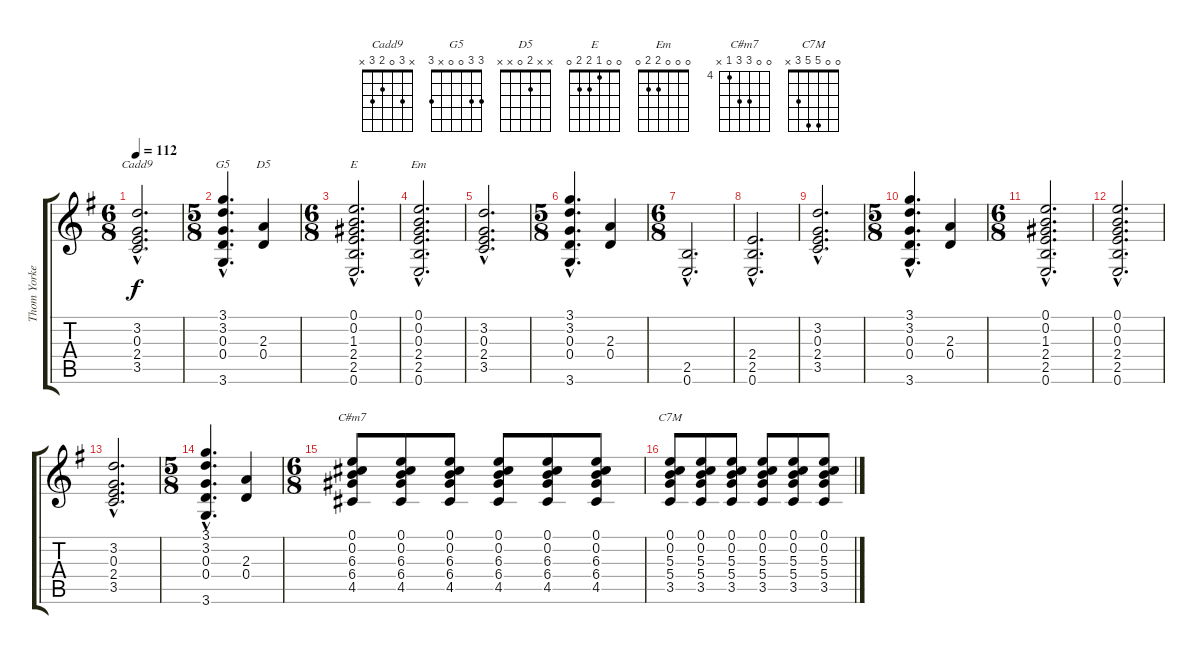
\track ("Thom Yorke (Guitar)" "Thom Yorke") {instrument distortionguitar}
\staff {score tabs}
\tuning (E4 B3 G3 D3 A2 E2) {hide}
\chord ("Cadd9" x 3 0 2 3 x)
\chord ("G5" 3 3 0 0 x 3)
\chord ("D5" x x 2 0 x x)
\chord ("E" 0 0 1 2 2 0)
\chord ("Em" 0 0 0 2 2 0)
\chord ("C#m7" 0 0 6 6 4 x) {firstfret 4}
\chord ("C7M" 0 0 5 5 3 x)
\ts (6 8)
\tempo 112
\clef g2
\ks g
(3.2{hac} 0.3{hac} 2.4{hac} 3.5{hac}).2{d ch "Cadd9" dy f} |
\ts (5 8)
(3.1{hac} 3.2{hac} 0.3{hac} 0.4{hac} 3.6{hac}).4{d ch "G5"} (2.3 0.4).4{ch "D5"} |
\ts (6 8)
(0.1{hac} 0.2{hac} 1.3{hac} 2.4{hac} 2.5{hac} 0.6{hac}).2{d ch "E"} |
(0.1{hac} 0.2{hac} 0.3{hac} 2.4{hac} 2.5{hac} 0.6{hac}).2{d ch "Em"} |
(3.2{hac} 0.3{hac} 2.4{hac} 3.5{hac}).2{d} |
\ts (5 8)
(3.1{hac} 3.2{hac} 0.3{hac} 0.4{hac} 3.6{hac}).4{d} (2.3 0.4).4 |
\ts (6 8)
(2.5{hac} 0.6{hac}).2{d} |
(2.4{hac} 2.5{hac} 0.6{hac}).2{d} |
(3.2{hac} 0.3{hac} 2.4{hac} 3.5{hac}).2{d} |
\ts (5 8)
(3.1{hac} 3.2{hac} 0.3{hac} 0.4{hac} 3.6{hac}).4{d} (2.3 0.4).4 |
\ts (6 8)
(0.1{hac} 0.2{hac} 1.3{hac} 2.4{hac} 2.5{hac} 0.6{hac}).2{d} |
(0.1{hac} 0.2{hac} 0.3{hac} 2.4{hac} 2.5{hac} 0.6{hac}).2{d} |
(3.2{hac} 0.3{hac} 2.4{hac} 3.5{hac}).2{d} |
\ts (5 8)
(3.1{hac} 3.2{hac} 0.3{hac} 0.4{hac} 3.6{hac}).4{d} (2.3 0.4).4 |
\ts (6 8)
(0.1 0.2 6.3 6.4 4.5).8{ch "C#m7"} (0.1 0.2 6.3 6.4 4.5).8 (0.1 0.2 6.3 6.4 4.5).8 (0.1 0.2 6.3 6.4 4.5).8 (0.1 0.2 6.3 6.4 4.5).8 (0.1 0.2 6.3 6.4 4.5).8 |
(0.1 0.2 5.3 5.4 3.5).8{ch "C7M"} (0.1 0.2 5.3 5.4 3.5).8 (0.1 0.2 5.3 5.4 3.5).8 (0.1 0.2 5.3 5.4 3.5).8 (0.1 0.2 5.3 5.4 3.5).8 (0.1 0.2 5.3 5.4 3.5).8
